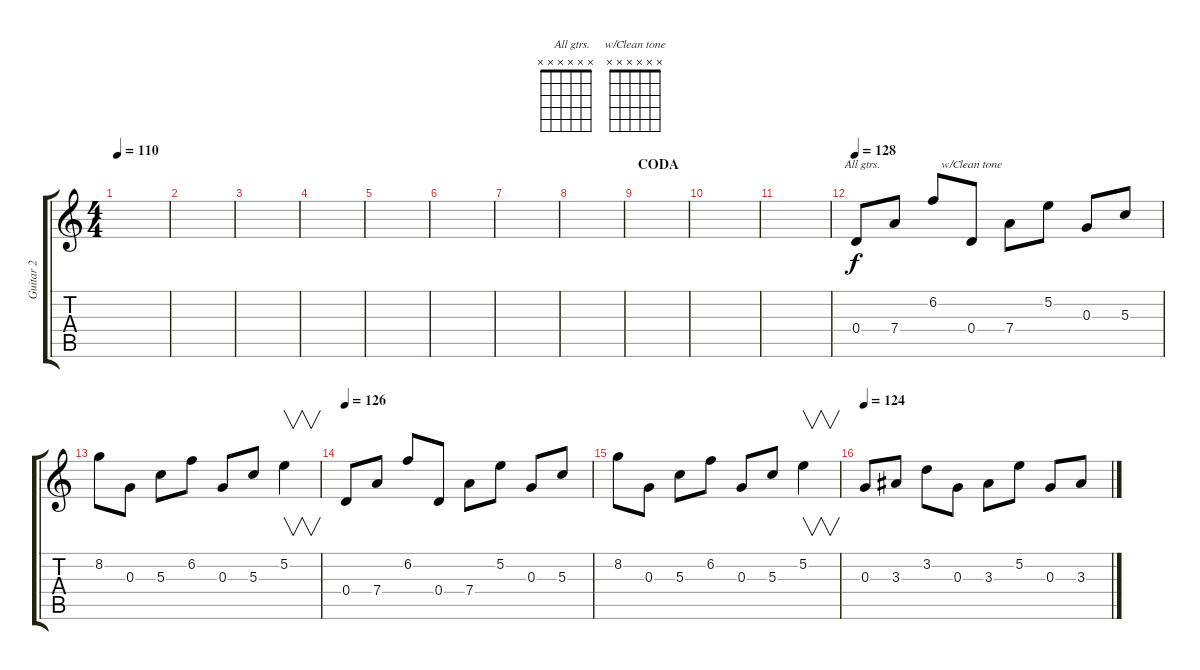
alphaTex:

\track ("Guitar 2" "Guitar 2") {instrument electricguitarclean}
\staff {score tabs}
\tuning (E4 B3 G3 D3 A2 E2) {hide}
\chord ("    All gtrs." x x x x x x) {firstfret 0}
\chord ("w/Clean tone" x x x x x x) {firstfret 0}
\ts (4 4)
\tempo 110
\clef g2
\ks c
|
|
|
|
|
|
|
|
\section ("" "CODA")
|
|
|
\tempo 128
0.4.8{ch "    All gtrs." volume 14 balance 13 instrument electricguitarclean} 7.4.8 6.2.8 0.4.8{ch "w/Clean tone"} 7.4.8 5.2.8 0.3.8 5.3.8 |
8.2.8 0.3.8 5.3.8 6.2.8 0.3.8 5.3.8 5.2.4{v} |
\tempo 126
0.4.8 7.4.8 6.2.8 0.4.8 7.4.8 5.2.8 0.3.8 5.3.8 |
8.2.8 0.3.8 5.3.8 6.2.8 0.3.8 5.3.8 5.2.4{v} |
\tempo 124
0.3.8 3.3.8 3.2.8 0.3.8 3.3.8 5.2.8 0.3.8 3.3.8
